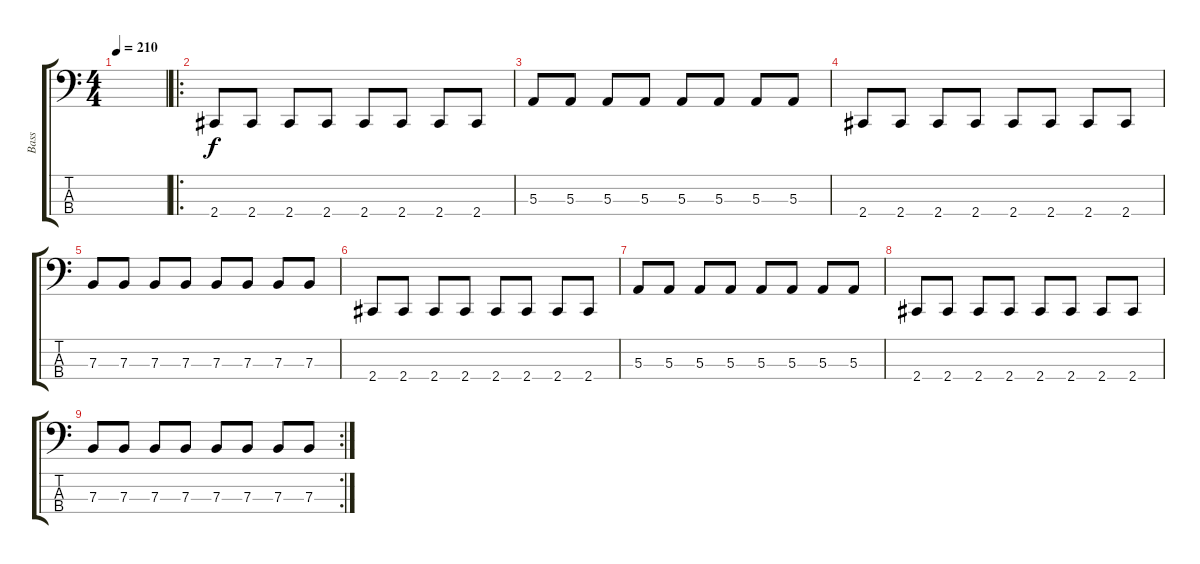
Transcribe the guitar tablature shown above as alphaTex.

\track ("Bass" "Bass") {instrument overdrivenguitar}
\staff {score tabs}
\tuning (D2 A1 E1 B0) {hide}
\ts (4 4)
\tempo 210
\clef f4
\ks c
|
\ro
2.4.8 2.4.8 2.4.8 2.4.8 2.4.8 2.4.8 2.4.8 2.4.8 |
5.3.8 5.3.8 5.3.8 5.3.8 5.3.8 5.3.8 5.3.8 5.3.8 |
2.4.8 2.4.8 2.4.8 2.4.8 2.4.8 2.4.8 2.4.8 2.4.8 |
7.3.8 7.3.8 7.3.8 7.3.8 7.3.8 7.3.8 7.3.8 7.3.8 |
2.4.8 2.4.8 2.4.8 2.4.8 2.4.8 2.4.8 2.4.8 2.4.8 |
5.3.8 5.3.8 5.3.8 5.3.8 5.3.8 5.3.8 5.3.8 5.3.8 |
2.4.8 2.4.8 2.4.8 2.4.8 2.4.8 2.4.8 2.4.8 2.4.8 |
\rc 2
7.3.8 7.3.8 7.3.8 7.3.8 7.3.8 7.3.8 7.3.8 7.3.8
